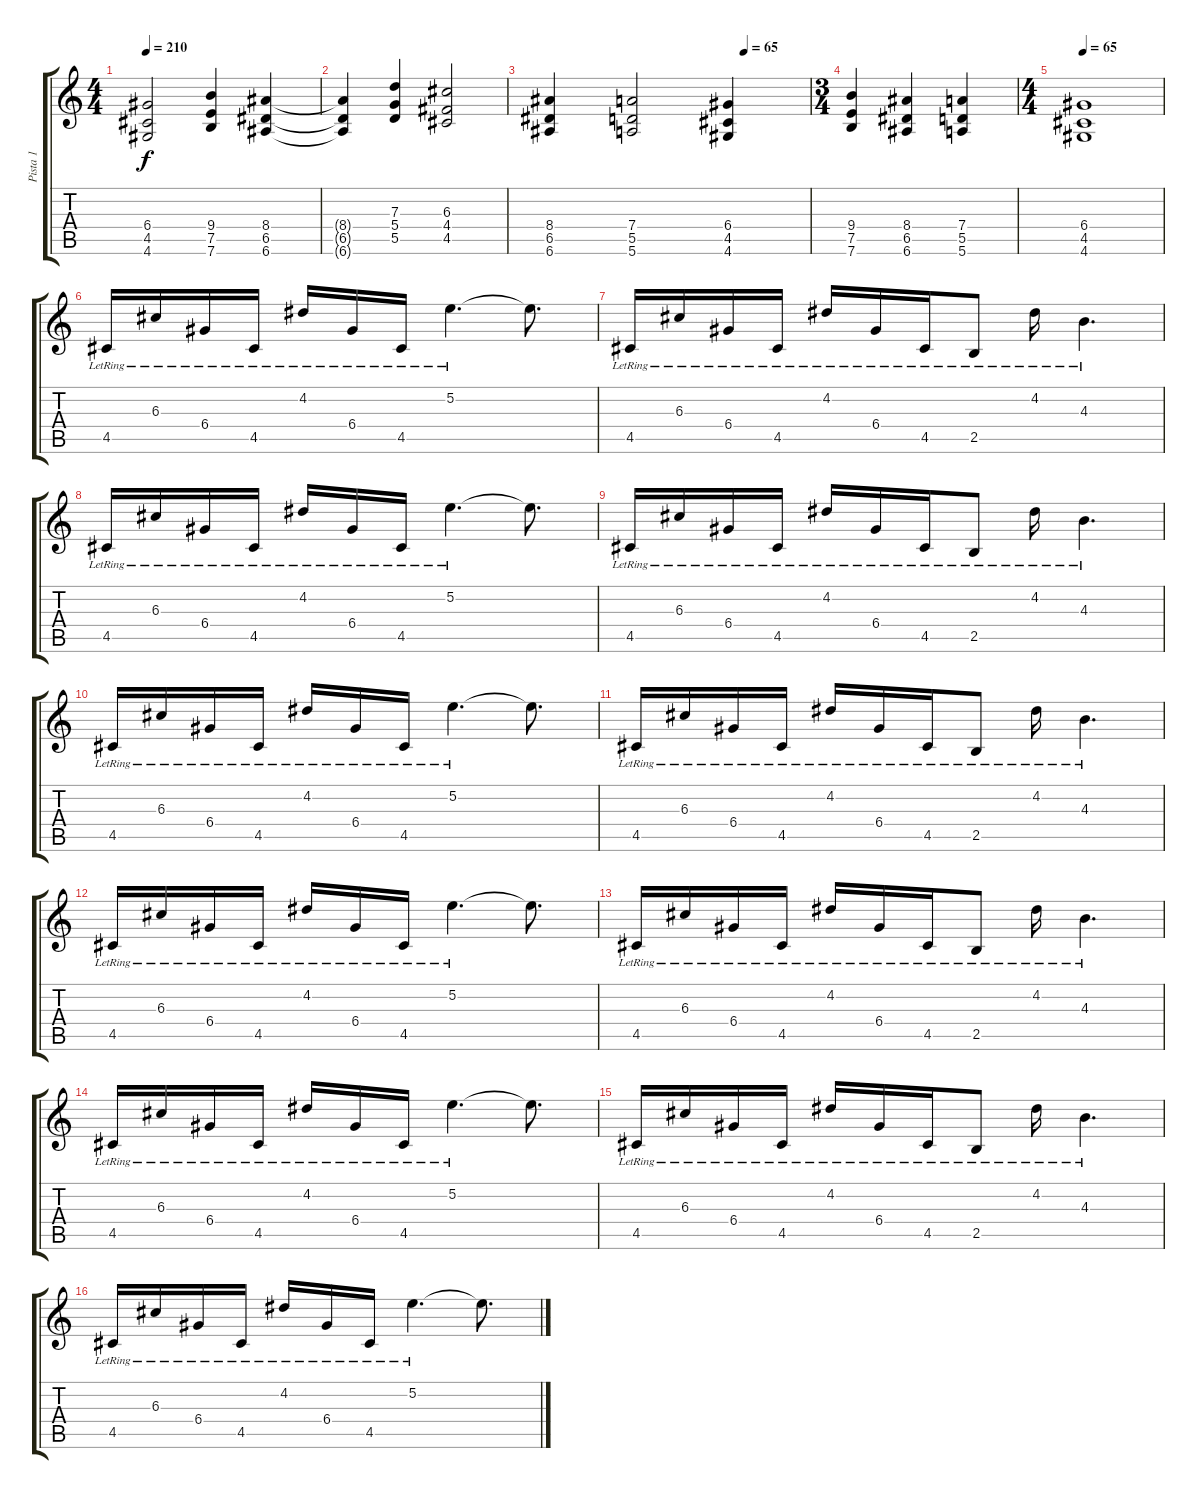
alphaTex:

\track ("Pista 1" "Pista 1") {instrument distortionguitar}
\staff {score tabs}
\tuning (E4 B3 G3 D3 A2 E2) {hide}
\ts (4 4)
\tempo 210
\clef g2
\ks c
(6.4 4.5 4.6).2{dy f} (9.4 7.5 7.6).4 (8.4 6.5 6.6).4 |
(8.4{t} 6.5{t} 6.6{t}).4 (7.3 5.4 5.5).4 (6.3 4.4 4.5).2 |
\tempo (65 0.75)
(8.4 6.5 6.6).4 (7.4 5.5 5.6).2 (6.4 4.5 4.6).4 |
\ts (3 4)
(9.4 7.5 7.6).4 (8.4 6.5 6.6).4 (7.4 5.5 5.6).4 |
\ts (4 4)
\tempo 65
(6.4 4.5 4.6).1 |
4.5{lr}.16{instrument electricguitarclean} 6.3{lr}.16 6.4{lr}.16 4.5{lr}.16 4.2{lr}.16 6.4{lr}.16 4.5{lr}.16 5.2{lr}.4{d} 5.2{t}.8{d} |
4.5{lr}.16 6.3{lr}.16 6.4{lr}.16 4.5{lr}.16 4.2{lr}.16 6.4{lr}.16 4.5{lr}.16 2.5{lr}.8 4.2{lr}.16 4.3{lr}.4{d} |
4.5{lr}.16{instrument electricguitarclean} 6.3{lr}.16 6.4{lr}.16 4.5{lr}.16 4.2{lr}.16 6.4{lr}.16 4.5{lr}.16 5.2{lr}.4{d} 5.2{t}.8{d} |
4.5{lr}.16 6.3{lr}.16 6.4{lr}.16 4.5{lr}.16 4.2{lr}.16 6.4{lr}.16 4.5{lr}.16 2.5{lr}.8 4.2{lr}.16 4.3{lr}.4{d} |
4.5{lr}.16{instrument electricguitarclean} 6.3{lr}.16 6.4{lr}.16 4.5{lr}.16 4.2{lr}.16 6.4{lr}.16 4.5{lr}.16 5.2{lr}.4{d} 5.2{t}.8{d} |
4.5{lr}.16 6.3{lr}.16 6.4{lr}.16 4.5{lr}.16 4.2{lr}.16 6.4{lr}.16 4.5{lr}.16 2.5{lr}.8 4.2{lr}.16 4.3{lr}.4{d} |
4.5{lr}.16{instrument electricguitarclean} 6.3{lr}.16 6.4{lr}.16 4.5{lr}.16 4.2{lr}.16 6.4{lr}.16 4.5{lr}.16 5.2{lr}.4{d} 5.2{t}.8{d} |
4.5{lr}.16 6.3{lr}.16 6.4{lr}.16 4.5{lr}.16 4.2{lr}.16 6.4{lr}.16 4.5{lr}.16 2.5{lr}.8 4.2{lr}.16 4.3{lr}.4{d} |
4.5{lr}.16{instrument electricguitarclean} 6.3{lr}.16 6.4{lr}.16 4.5{lr}.16 4.2{lr}.16 6.4{lr}.16 4.5{lr}.16 5.2{lr}.4{d} 5.2{t}.8{d} |
4.5{lr}.16 6.3{lr}.16 6.4{lr}.16 4.5{lr}.16 4.2{lr}.16 6.4{lr}.16 4.5{lr}.16 2.5{lr}.8 4.2{lr}.16 4.3{lr}.4{d} |
4.5{lr}.16{instrument electricguitarclean} 6.3{lr}.16 6.4{lr}.16 4.5{lr}.16 4.2{lr}.16 6.4{lr}.16 4.5{lr}.16 5.2{lr}.4{d} 5.2{t}.8{d}
